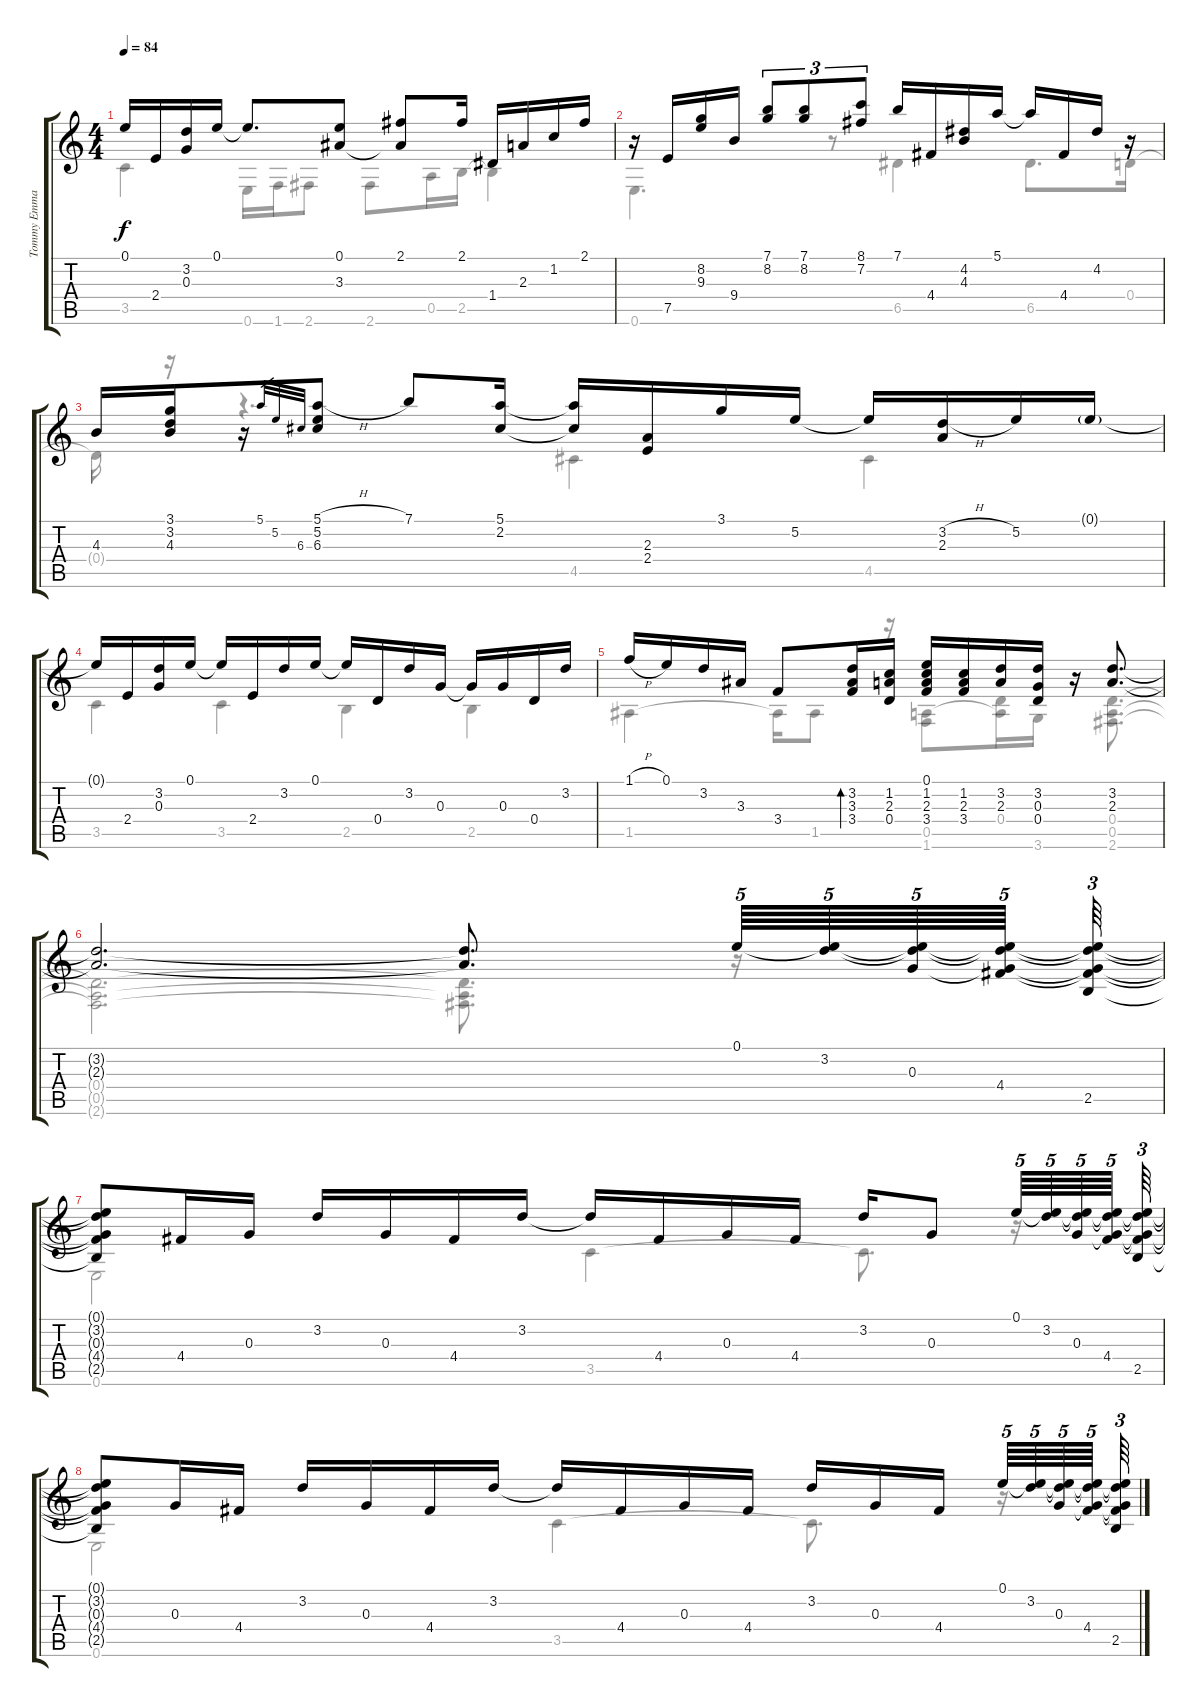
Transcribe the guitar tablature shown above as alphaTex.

\track ("Tommy Emmanuel" "Tommy Emma") {instrument acousticguitarsteel}
\staff {score tabs}
\tuning (E4 B3 G3 D3 A2 E2) {hide}
\voice
\ts (4 4)
\tempo 84
\clef g2
\ks c
0.1.16{dy f} 2.4.16 (3.2 0.3).16 0.1.16 0.1{t}.8{d} (0.1 3.3).8 (2.1 3.3{t}).8 2.1.16 1.4.16 2.3.16 1.2.16 2.1.16 |
r.16 7.5.16 (8.2 9.3).16 9.4.16 (7.1 8.2).8{tu (3 2)} (7.1 8.2).8{tu (3 2)} (8.1 7.2).8{tu (3 2)} 7.1.16 4.4.16 (4.2 4.3).16 5.1.16 5.1{t}.16 4.4.16 4.2.16 r.16 |
4.3.16 (3.1 3.2 4.3).16 r.16 5.1.32{gr} 5.2.32{gr} 6.3.32{gr} (5.1{h} 5.2 6.3).8 7.1.8 (5.1 2.2).16 (5.1{t} 2.2{t}).16 (2.3 2.4).16 3.1.16 5.2.16 5.2{t}.16 (3.2{h} 2.3).16 5.2.16 0.1{g}.16 |
0.1{t}.16 2.4.16 (3.2 0.3).16 0.1.16 0.1{t}.16 2.4.16 3.2.16 0.1.16 0.1{t}.16 0.4.16 3.2.16 0.3.16 0.3{t}.16 0.3.16 0.4.16 3.2.16 |
1.1{h}.16 0.1.16 3.2.16 3.3.16 3.4.8 (3.2 3.3 3.4).16{bd 120} (1.2 2.3 0.4).16 (0.1 1.2 2.3 3.4).16 (1.2 2.3 3.4).16 (3.2 2.3).16 (3.2 0.3 0.4).16 r.16 (3.2 2.3).8{d} |
(3.2{t} 2.3{t}).2{d} (3.2{t} 2.3{t}).8{d} 0.1.64{tu (5 4)} (0.1{t} 3.2).64{tu (5 4)} (0.1{t} 3.2{t} 0.3).64{tu (5 4)} (0.1{t} 3.2{t} 0.3{t} 4.4).64{tu (5 4)} (0.1{t} 3.2{t} 0.3{t} 4.4{t} 2.5).64{tu (3 2)} |
(0.1{t} 3.2{t} 0.3{t} 4.4{t} 2.5{t}).8 4.4.16 0.3.16 3.2.16 0.3.16 4.4.16 3.2.16 3.2{t}.16 4.4.16 0.3.16 4.4.16 3.2.16 0.3.8 0.1.64{tu (5 4)} (0.1{t} 3.2).64{tu (5 4)} (0.1{t} 3.2{t} 0.3).64{tu (5 4)} (0.1{t} 3.2{t} 0.3{t} 4.4).64{tu (5 4)} (0.1{t} 3.2{t} 0.3{t} 4.4{t} 2.5).64{tu (3 2)} |
(0.1{t} 3.2{t} 0.3{t} 4.4{t} 2.5{t}).8 0.3.16 4.4.16 3.2.16 0.3.16 4.4.16 3.2.16 3.2{t}.16 4.4.16 0.3.16 4.4.16 3.2.16 0.3.16 4.4.16 0.1.64{tu (5 4)} (0.1{t} 3.2).64{tu (5 4)} (0.1{t} 3.2{t} 0.3).64{tu (5 4)} (0.1{t} 3.2{t} 0.3{t} 4.4).64{tu (5 4)} (0.1{t} 3.2{t} 0.3{t} 4.4{t} 2.5).64{tu (3 2)}
\voice
\clef g2
\ottava regular
\simile none
\ks c
3.5.4{dy f} 0.6.16 1.6.16 2.6.8 2.6.8 0.5.16 2.5.16 2.5{t}.4 |
0.6.4{d} r.8 6.5.4 6.5.8{d} 0.4.16 |
0.4{t}.16 r.16 r.4{d} 4.5.4 4.5.4 |
3.5.4 3.5.4 2.5.4 2.5.4 |
1.5.4 1.5{t}.16 1.5.8 r.16 (0.5 1.6).8 (0.4 0.5{t}).16 3.6.16 r.16 (0.4 0.5 2.6).8{d} |
(0.4{t} 0.5{t} 2.6{t}).2{d} (0.4{t} 0.5{t} 2.6{t}).8{d} r.16 |
0.6.2 3.5.4 3.5{t}.8{d} r.16 |
0.6.2 3.5.4 3.5{t}.8{d} r.16
